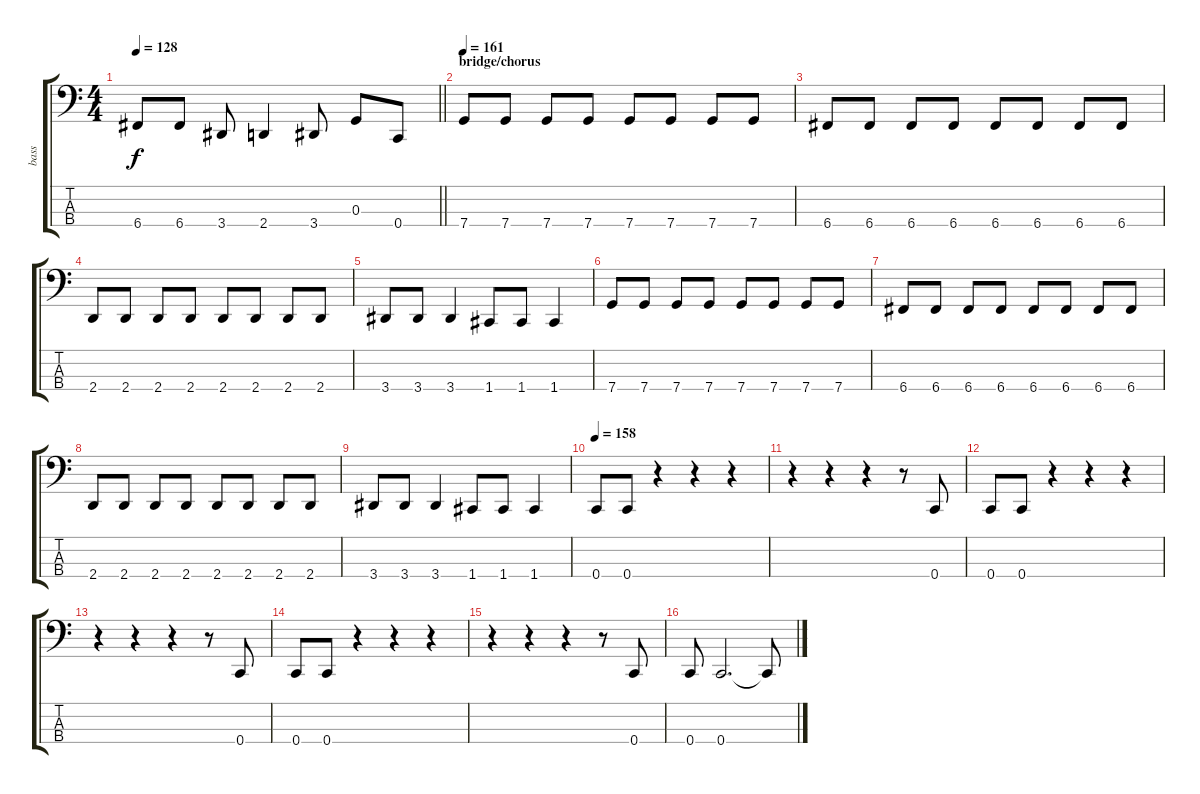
\track ("bass" "bass") {instrument electricbasspick}
\staff {score tabs}
\tuning (F2 C2 G1 C1) {hide}
\ts (4 4)
\tempo 128
\clef f4
\barLineRight lightlight
\ks c
6.4{t}.8{dy f} 6.4.8 3.4.8 2.4.4 3.4.8 0.3.8 0.4.8 |
\section ("" "bridge/chorus")
\tempo 161
7.4.8 7.4.8 7.4.8 7.4.8 7.4.8 7.4.8 7.4.8 7.4.8 |
6.4.8 6.4.8 6.4.8 6.4.8 6.4.8 6.4.8 6.4.8 6.4.8 |
2.4.8 2.4.8 2.4.8 2.4.8 2.4.8 2.4.8 2.4.8 2.4.8 |
3.4.8 3.4.8 3.4.4 1.4.8 1.4.8 1.4.4 |
7.4.8 7.4.8 7.4.8 7.4.8 7.4.8 7.4.8 7.4.8 7.4.8 |
6.4.8 6.4.8 6.4.8 6.4.8 6.4.8 6.4.8 6.4.8 6.4.8 |
2.4.8 2.4.8 2.4.8 2.4.8 2.4.8 2.4.8 2.4.8 2.4.8 |
3.4.8 3.4.8 3.4.4 1.4.8 1.4.8 1.4.4 |
\tempo 158
0.4.8 0.4.8 r.4 r.4 r.4 |
r.4 r.4 r.4 r.8 0.4.8 |
0.4.8 0.4.8 r.4 r.4 r.4 |
r.4 r.4 r.4 r.8 0.4.8 |
0.4.8 0.4.8 r.4 r.4 r.4 |
r.4 r.4 r.4 r.8 0.4.8 |
0.4.8 0.4.2{d} 0.4{t}.8
